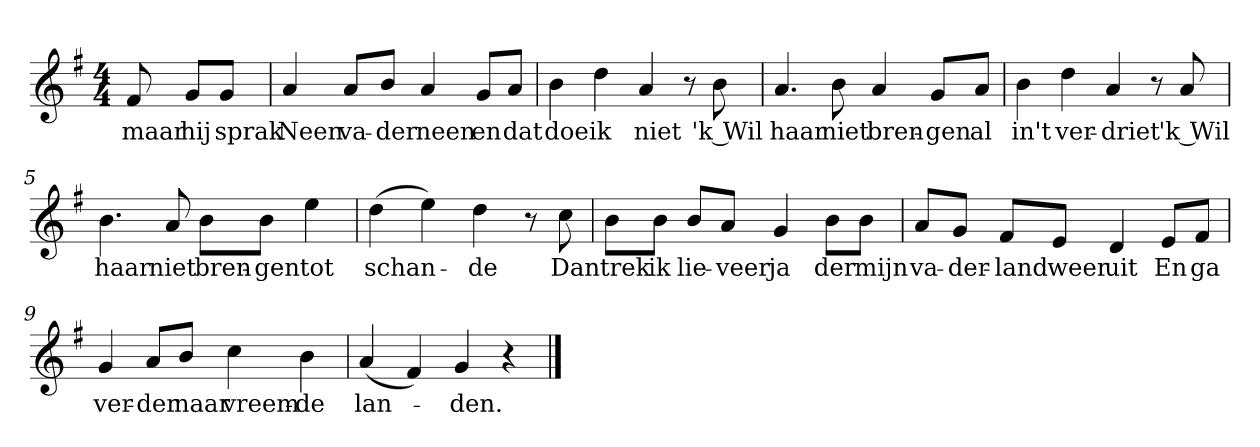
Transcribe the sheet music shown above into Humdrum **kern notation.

**kern	**text
*part1	*part1
*staff1	*staff1
*clefG2	*
*k[f#]	*
*G:	*
*M4/4	*
*MM120	*
=	=
8f#	maar
8g/L	hij
8g/J	sprak
=1	=1
4a	Neen
8a/L	va-
8b/J	-der
4a	neen
8g/L	en
8a/J	dat
=2	=2
4b	doe
4dd	ik
4a	niet
8r	.
8b	'k Wil
=3	=3
4.a	haar
8b	niet
4a	bren-
8g/L	-gen
8a/J	al
=4	=4
4b	in't
4dd	ver-
4a	-driet
8r	.
8a	'k Wil
=5	=5
4.b	haar
8a	niet
8b\L	bren-
8b\J	-gen
4ee	tot
=6	=6
(4dd	schan-
4ee)	.
4dd	-de
8r	.
8cc	Dan
=7	=7
8b\L	trek
8b\J	ik
8b/L	lie-
8a/J	-veer
4g	ja
8b\L	der
8b\J	mijn
=8	=8
8a/L	va-
8g/J	-der-
8f#/L	-land
8e/J	weer
4d	uit
8e/L	En
8f#/J	ga
=9	=9
4g	ver-
8a/L	-der
8b/J	naar
4cc	vreem-
4b	-de
=10	=10
(4a	lan-
4f#)	.
4g	-den.
4r	.
==	==
*-	*-
